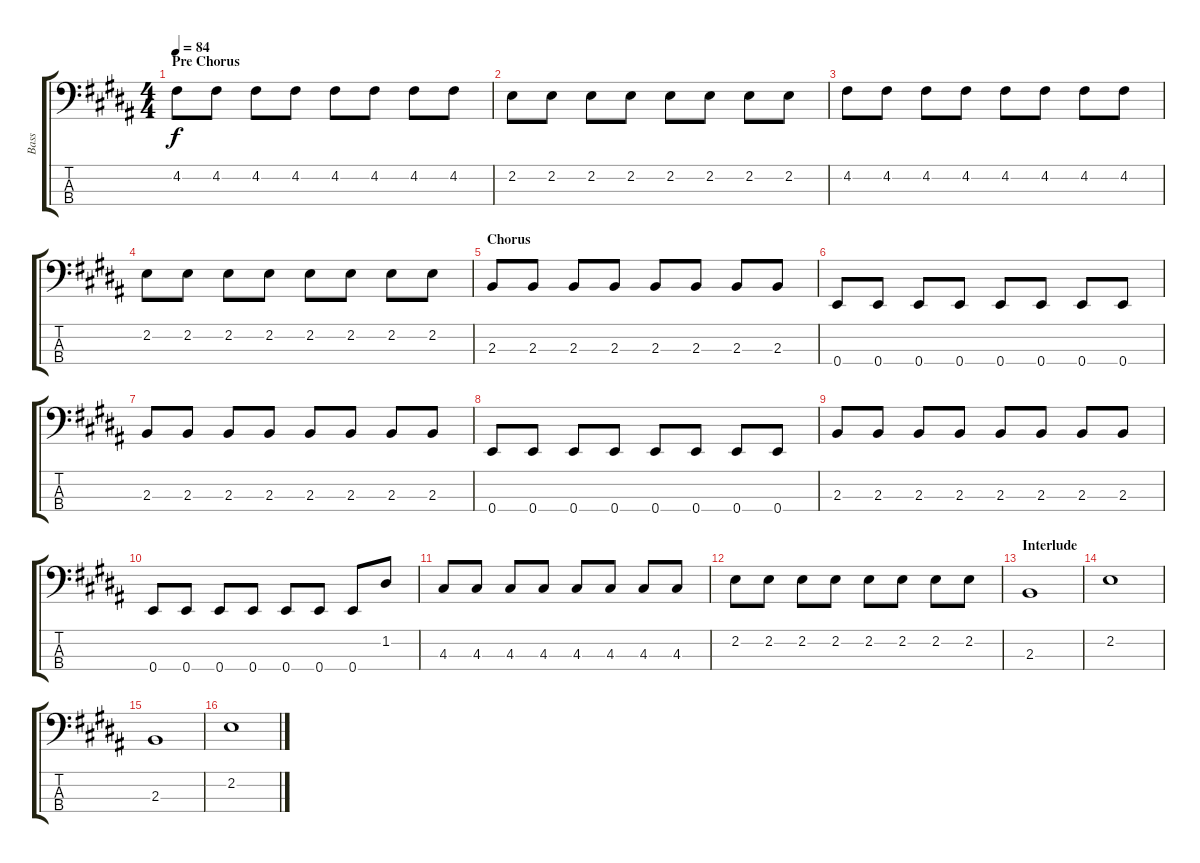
\track ("Bass" "Bass") {instrument electricbassfinger}
\staff {score tabs}
\tuning (G2 D2 A1 E1) {hide}
\ts (4 4)
\section ("" "Pre Chorus")
\tempo 84
\clef f4
\ks b
4.2.8{dy f} 4.2.8 4.2.8 4.2.8 4.2.8 4.2.8 4.2.8 4.2.8 |
2.2.8 2.2.8 2.2.8 2.2.8 2.2.8 2.2.8 2.2.8 2.2.8 |
4.2.8 4.2.8 4.2.8 4.2.8 4.2.8 4.2.8 4.2.8 4.2.8 |
2.2.8 2.2.8 2.2.8 2.2.8 2.2.8 2.2.8 2.2.8 2.2.8 |
\section ("" "Chorus")
2.3.8 2.3.8 2.3.8 2.3.8 2.3.8 2.3.8 2.3.8 2.3.8 |
0.4.8 0.4.8 0.4.8 0.4.8 0.4.8 0.4.8 0.4.8 0.4.8 |
2.3.8 2.3.8 2.3.8 2.3.8 2.3.8 2.3.8 2.3.8 2.3.8 |
0.4.8 0.4.8 0.4.8 0.4.8 0.4.8 0.4.8 0.4.8 0.4.8 |
2.3.8 2.3.8 2.3.8 2.3.8 2.3.8 2.3.8 2.3.8 2.3.8 |
0.4.8 0.4.8 0.4.8 0.4.8 0.4.8 0.4.8 0.4.8 1.2.8 |
4.3.8 4.3.8 4.3.8 4.3.8 4.3.8 4.3.8 4.3.8 4.3.8 |
2.2.8 2.2.8 2.2.8 2.2.8 2.2.8 2.2.8 2.2.8 2.2.8 |
\section ("" "Interlude")
2.3.1 |
2.2.1 |
2.3.1 |
2.2.1
